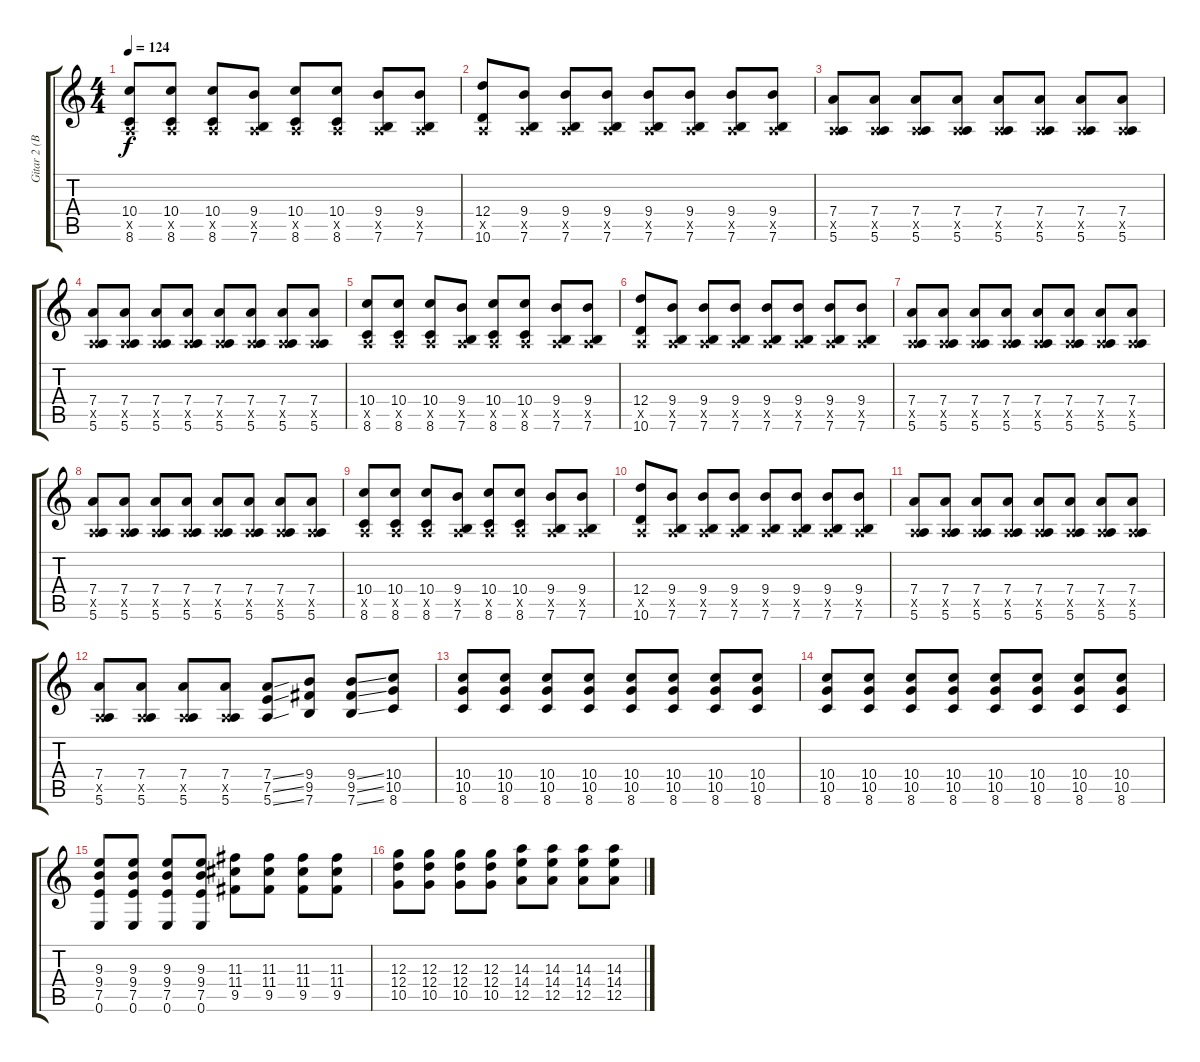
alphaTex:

\track ("Gitar 2 (Batuhan)" "Gitar 2 (B") {instrument distortionguitar}
\staff {score tabs}
\tuning (E4 B3 G3 D3 A2 E2) {hide}
\ts (4 4)
\tempo 124
\clef g2
\ks c
(10.4 0.5{x} 8.6).8{dy f} (10.4 0.5{x} 8.6).8 (10.4 0.5{x} 8.6).8 (9.4 0.5{x} 7.6).8 (10.4 0.5{x} 8.6).8 (10.4 0.5{x} 8.6).8 (9.4 0.5{x} 7.6).8 (9.4 0.5{x} 7.6).8 |
(12.4 0.5{x} 10.6).8 (9.4 0.5{x} 7.6).8 (9.4 0.5{x} 7.6).8 (9.4 0.5{x} 7.6).8 (9.4 0.5{x} 7.6).8 (9.4 0.5{x} 7.6).8 (9.4 0.5{x} 7.6).8 (9.4 0.5{x} 7.6).8 |
(7.4 0.5{x} 5.6).8 (7.4 0.5{x} 5.6).8 (7.4 0.5{x} 5.6).8 (7.4 0.5{x} 5.6).8 (7.4 0.5{x} 5.6).8 (7.4 0.5{x} 5.6).8 (7.4 0.5{x} 5.6).8 (7.4 0.5{x} 5.6).8 |
(7.4 0.5{x} 5.6).8 (7.4 0.5{x} 5.6).8 (7.4 0.5{x} 5.6).8 (7.4 0.5{x} 5.6).8 (7.4 0.5{x} 5.6).8 (7.4 0.5{x} 5.6).8 (7.4 0.5{x} 5.6).8 (7.4 0.5{x} 5.6).8 |
(10.4 0.5{x} 8.6).8 (10.4 0.5{x} 8.6).8 (10.4 0.5{x} 8.6).8 (9.4 0.5{x} 7.6).8 (10.4 0.5{x} 8.6).8 (10.4 0.5{x} 8.6).8 (9.4 0.5{x} 7.6).8 (9.4 0.5{x} 7.6).8 |
(12.4 0.5{x} 10.6).8 (9.4 0.5{x} 7.6).8 (9.4 0.5{x} 7.6).8 (9.4 0.5{x} 7.6).8 (9.4 0.5{x} 7.6).8 (9.4 0.5{x} 7.6).8 (9.4 0.5{x} 7.6).8 (9.4 0.5{x} 7.6).8 |
(7.4 0.5{x} 5.6).8 (7.4 0.5{x} 5.6).8 (7.4 0.5{x} 5.6).8 (7.4 0.5{x} 5.6).8 (7.4 0.5{x} 5.6).8 (7.4 0.5{x} 5.6).8 (7.4 0.5{x} 5.6).8 (7.4 0.5{x} 5.6).8 |
(7.4 0.5{x} 5.6).8 (7.4 0.5{x} 5.6).8 (7.4 0.5{x} 5.6).8 (7.4 0.5{x} 5.6).8 (7.4 0.5{x} 5.6).8 (7.4 0.5{x} 5.6).8 (7.4 0.5{x} 5.6).8 (7.4 0.5{x} 5.6).8 |
(10.4 0.5{x} 8.6).8 (10.4 0.5{x} 8.6).8 (10.4 0.5{x} 8.6).8 (9.4 0.5{x} 7.6).8 (10.4 0.5{x} 8.6).8 (10.4 0.5{x} 8.6).8 (9.4 0.5{x} 7.6).8 (9.4 0.5{x} 7.6).8 |
(12.4 0.5{x} 10.6).8 (9.4 0.5{x} 7.6).8 (9.4 0.5{x} 7.6).8 (9.4 0.5{x} 7.6).8 (9.4 0.5{x} 7.6).8 (9.4 0.5{x} 7.6).8 (9.4 0.5{x} 7.6).8 (9.4 0.5{x} 7.6).8 |
(7.4 0.5{x} 5.6).8 (7.4 0.5{x} 5.6).8 (7.4 0.5{x} 5.6).8 (7.4 0.5{x} 5.6).8 (7.4 0.5{x} 5.6).8 (7.4 0.5{x} 5.6).8 (7.4 0.5{x} 5.6).8 (7.4 0.5{x} 5.6).8 |
(7.4 0.5{x} 5.6).8 (7.4 0.5{x} 5.6).8 (7.4 0.5{x} 5.6).8 (7.4 0.5{x} 5.6).8 (7.4{ss} 7.5{ss} 5.6{ss}).8 (9.4 9.5 7.6).8 (9.4{ss} 9.5{ss} 7.6{ss}).8 (10.4 10.5 8.6).8 |
(10.4 10.5 8.6).8 (10.4 10.5 8.6).8 (10.4 10.5 8.6).8 (10.4 10.5 8.6).8 (10.4 10.5 8.6).8 (10.4 10.5 8.6).8 (10.4 10.5 8.6).8 (10.4 10.5 8.6).8 |
(10.4 10.5 8.6).8 (10.4 10.5 8.6).8 (10.4 10.5 8.6).8 (10.4 10.5 8.6).8 (10.4 10.5 8.6).8 (10.4 10.5 8.6).8 (10.4 10.5 8.6).8 (10.4 10.5 8.6).8 |
(9.3 9.4 7.5 0.6).8 (9.3 9.4 7.5 0.6).8 (9.3 9.4 7.5 0.6).8 (9.3 9.4 7.5 0.6).8 (11.3 11.4 9.5).8 (11.3 11.4 9.5).8 (11.3 11.4 9.5).8 (11.3 11.4 9.5).8 |
(12.3 12.4 10.5).8 (12.3 12.4 10.5).8 (12.3 12.4 10.5).8 (12.3 12.4 10.5).8 (14.3 14.4 12.5).8 (14.3 14.4 12.5).8 (14.3 14.4 12.5).8 (14.3 14.4 12.5).8
